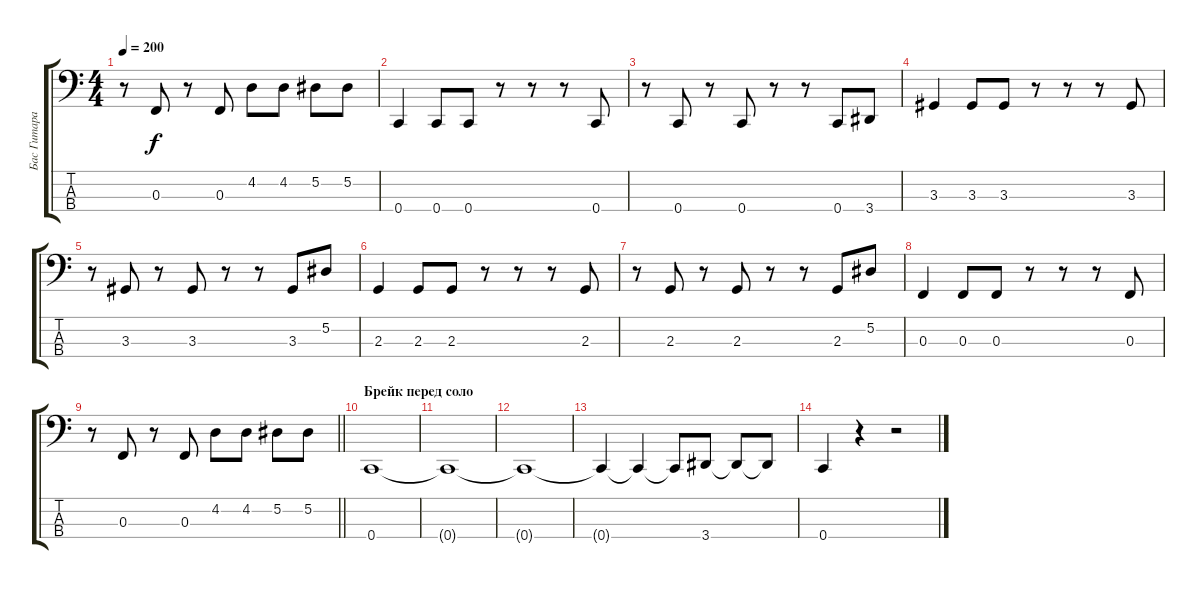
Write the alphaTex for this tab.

\track ("Бас Гитара" "Бас Гитара") {instrument electricbasspick}
\staff {score tabs}
\tuning (Eb2 Bb1 F1 C1) {hide}
\ts (4 4)
\tempo 200
\clef f4
\ks c
r.8{dy f} 0.3.8 r.8 0.3.8 4.2.8 4.2.8 5.2.8 5.2.8 |
0.4.4 0.4.8 0.4.8 r.8 r.8 r.8 0.4.8 |
r.8 0.4.8 r.8 0.4.8 r.8 r.8 0.4.8 3.4.8 |
3.3.4 3.3.8 3.3.8 r.8 r.8 r.8 3.3.8 |
r.8 3.3.8 r.8 3.3.8 r.8 r.8 3.3.8 5.2.8 |
2.3.4 2.3.8 2.3.8 r.8 r.8 r.8 2.3.8 |
r.8 2.3.8 r.8 2.3.8 r.8 r.8 2.3.8 5.2.8 |
0.3.4 0.3.8 0.3.8 r.8 r.8 r.8 0.3.8 |
\barLineRight lightlight
r.8 0.3.8 r.8 0.3.8 4.2.8 4.2.8 5.2.8 5.2.8 |
\section ("" "Брейк перед соло")
0.4.1 |
0.4{t}.1 |
0.4{t}.1 |
0.4{t}.4 0.4{t}.4 0.4{t}.8 3.4.8 3.4{t}.8 3.4{t}.8 |
0.4.4 r.4 r.2
